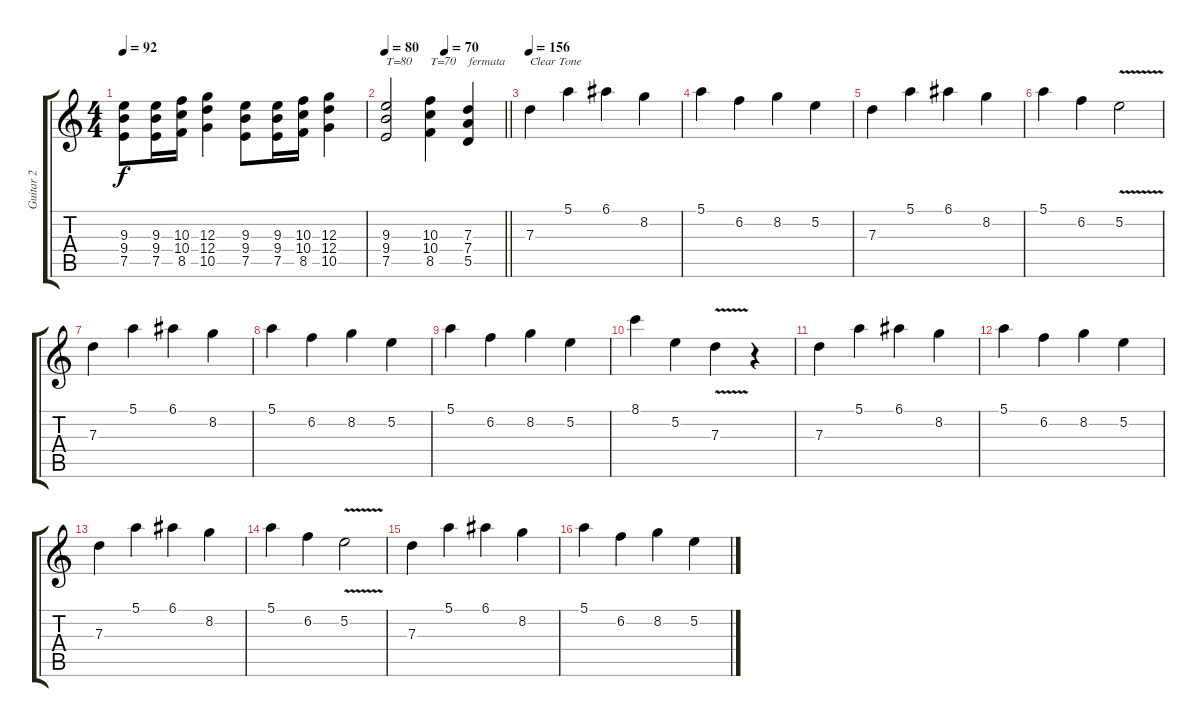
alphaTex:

\track ("Guitar 2" "Guitar 2") {instrument distortionguitar}
\staff {score tabs}
\tuning (E4 B3 G3 D3 A2 E2) {hide}
\ts (4 4)
\tempo 92
\clef g2
\ks c
(9.3 9.4 7.5).8{dy f} (9.3 9.4 7.5).16 (10.3 10.4 8.5).16 (12.3 12.4 10.5).4 (9.3 9.4 7.5).8 (9.3 9.4 7.5).16 (10.3 10.4 8.5).16 (12.3 12.4 10.5).4 |
\tempo 80
\tempo (70 0.5)
\barLineRight lightlight
(9.3 9.4 7.5).2{txt "T=80"} (10.3 10.4 8.5).4{txt "T=70"} (7.3 7.4 5.5).4{txt "fermata"} |
\tempo 156
7.3.4{txt "Clear Tone"} 5.1.4 6.1.4 8.2.4 |
5.1.4 6.2.4 8.2.4 5.2.4 |
7.3.4 5.1.4 6.1.4 8.2.4 |
5.1.4 6.2.4 5.2{v}.2 |
7.3.4 5.1.4 6.1.4 8.2.4 |
5.1.4 6.2.4 8.2.4 5.2.4 |
5.1.4 6.2.4 8.2.4 5.2.4 |
8.1.4 5.2.4 7.3{v}.4 r.4 |
7.3.4 5.1.4 6.1.4 8.2.4 |
5.1.4 6.2.4 8.2.4 5.2.4 |
7.3.4 5.1.4 6.1.4 8.2.4 |
5.1.4 6.2.4 5.2{v}.2 |
7.3.4 5.1.4 6.1.4 8.2.4 |
5.1.4 6.2.4 8.2.4 5.2.4
